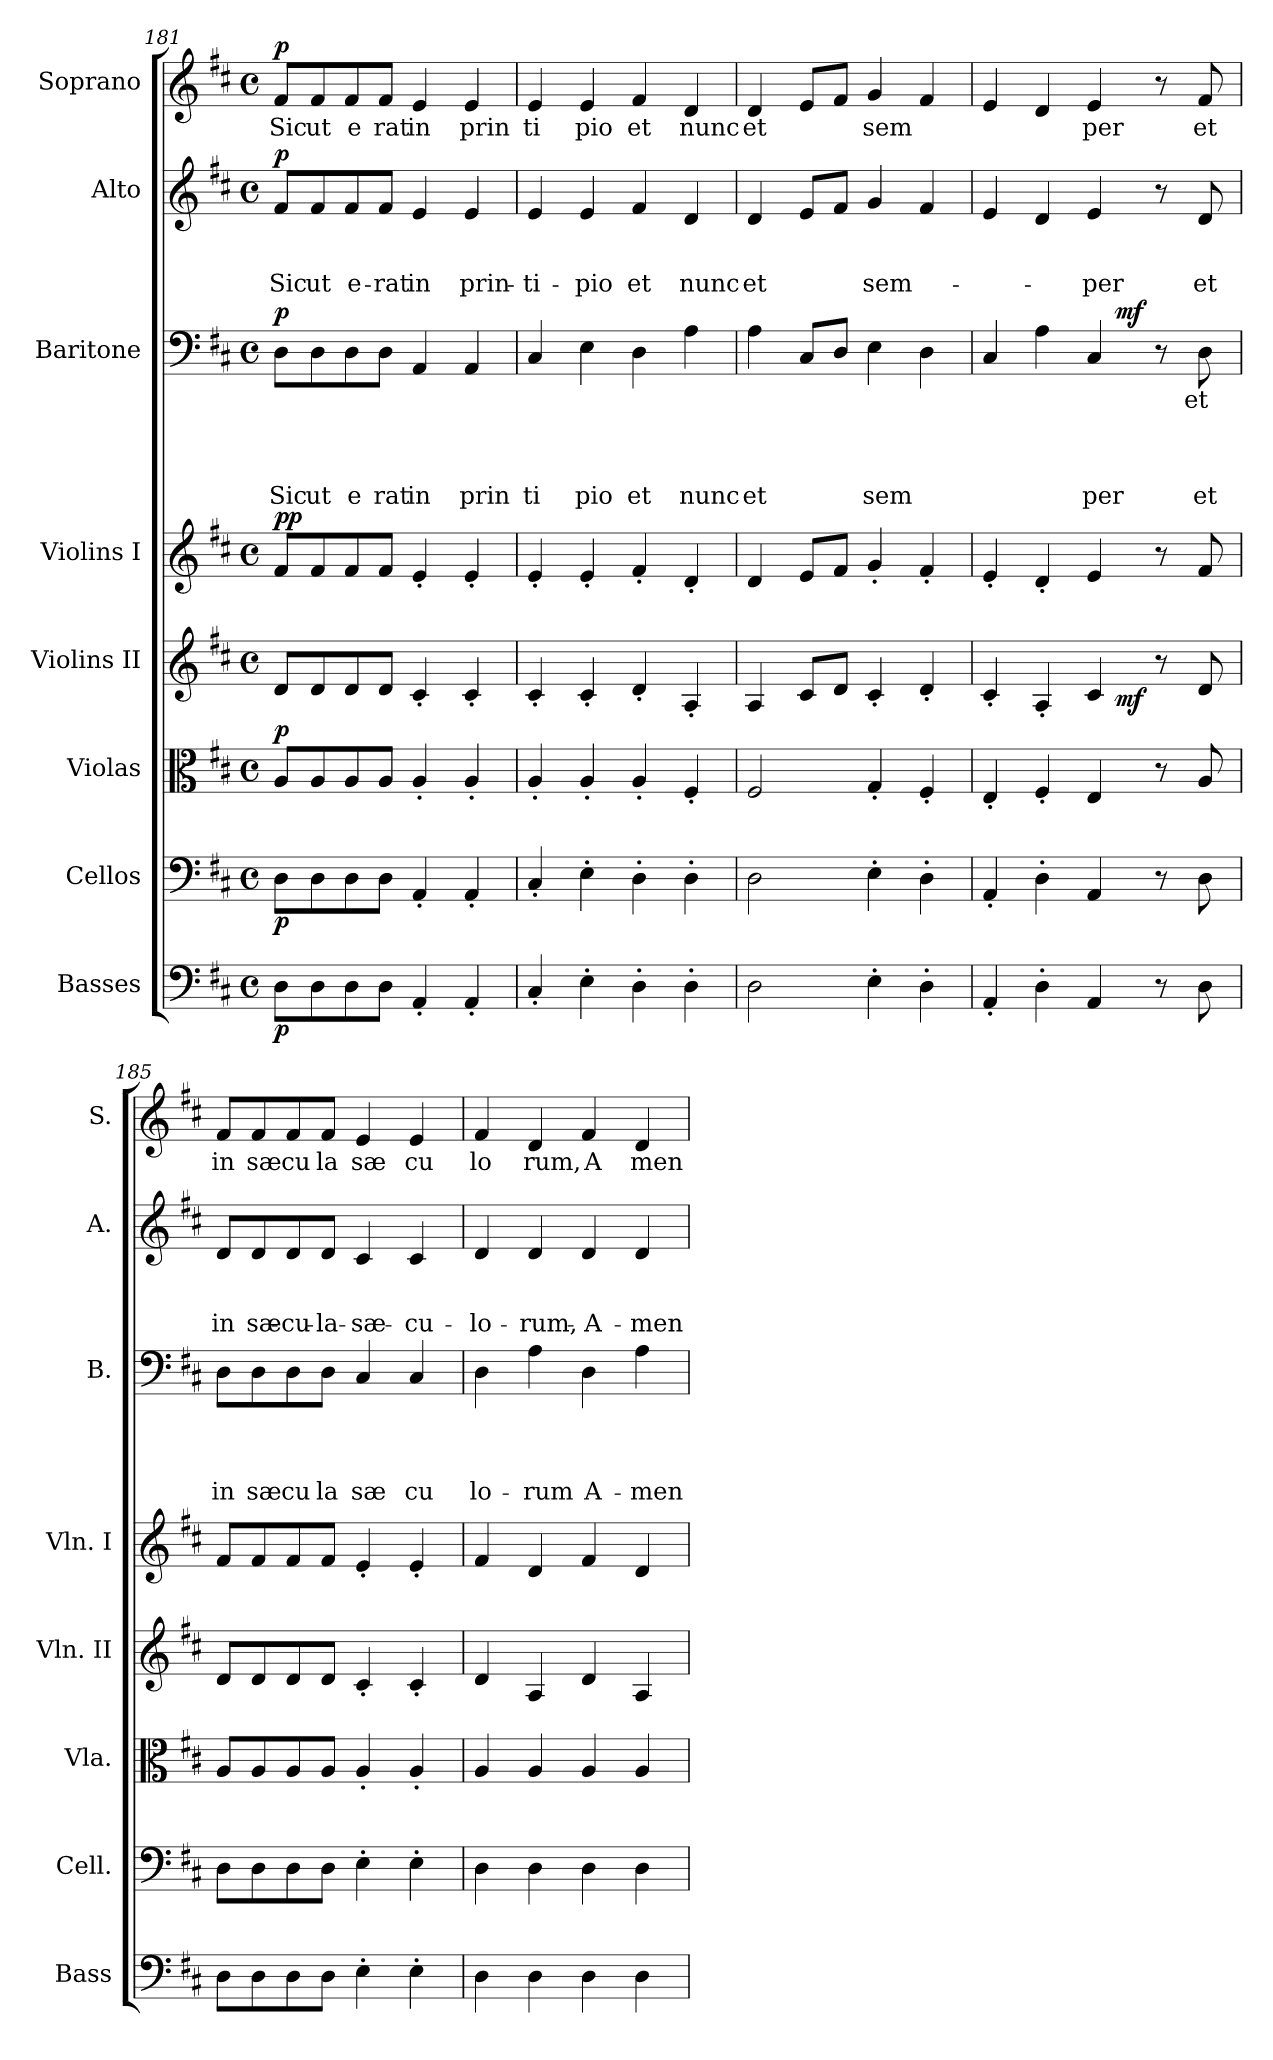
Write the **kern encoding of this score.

**kern	**dynam	**kern	**dynam	**kern	**dynam	**kern	**dynam	**kern	**dynam	**kern	**text	**text	**text	**text	**dynam	**kern	**text	**text	**text	**dynam	**kern	**text	**dynam
*part8	*part8	*part7	*part7	*part6	*part6	*part5	*part5	*part4	*part4	*part3	*part3	*part3	*part3	*part3	*part3	*part2	*part2	*part2	*part2	*part2	*part1	*part1	*part1
*staff8	*staff8	*staff7	*staff7	*staff6	*staff6	*staff5	*staff5	*staff4	*staff4	*staff3	*staff3	*staff3	*staff3	*staff3	*staff3	*staff2	*staff2	*staff2	*staff2	*staff2	*staff1	*staff1	*staff1
*I"Basses	*	*I"Cellos	*	*I"Violas	*	*I"Violins II	*	*I"Violins I	*	*I"Baritone	*	*	*	*	*	*I"Alto	*	*	*	*	*I"Soprano	*	*
*I'Bass	*	*I'Cell.	*	*I'Vla.	*	*I'Vln. II	*	*I'Vln. I	*	*I'B.	*	*	*	*	*	*I'A.	*	*	*	*	*I'S.	*	*
!!LO:PB:g=z
*clefF4	*	*clefF4	*	*clefC3	*	*clefG2	*	*clefG2	*	*clefF4	*	*	*	*	*	*clefG2	*	*	*	*	*clefG2	*	*
*ITrd7c12	*	*	*	*	*	*	*	*	*	*	*	*	*	*	*	*	*	*	*	*	*	*	*
*k[f#c#]	*	*k[f#c#]	*	*k[f#c#]	*	*k[f#c#]	*	*k[f#c#]	*	*k[f#c#]	*	*	*	*	*	*k[f#c#]	*	*	*	*	*k[f#c#]	*	*
*D:	*	*D:	*	*D:	*	*D:	*	*D:	*	*D:	*	*	*	*	*	*D:	*	*	*	*	*D:	*	*
*M4/4	*	*M4/4	*	*M4/4	*	*M4/4	*	*M4/4	*	*M4/4	*	*	*	*	*	*M4/4	*	*	*	*	*M4/4	*	*
*met(c)	*	*met(c)	*	*met(c)	*	*met(c)	*	*met(c)	*	*met(c)	*	*	*	*	*	*met(c)	*	*	*	*	*met(c)	*	*
=181	=181	=181	=181	=181	=181	=181	=181	=181	=181	=181	=181	=181	=181	=181	=181	=181	=181	=181	=181	=181	=181	=181	=181
!	!LO:DY:b	!	!LO:DY:b	!	!LO:DY:a	!	!	!	!LO:DY:a	!	!	!	!	!LO:LY:b	!	!	!	!	!LO:LY:b	!	!	!LO:LY:b	!
!	!	!	!	!	!	!	!	!	!LO:DY:n=1:b	!	!	!	!	!	!LO:DY:a	!	!	!	!	!LO:DY:a	!	!	!LO:DY:a
8DD\L	p	8D\L	p	8A/L	p	8d/L	.	8f#/L	p p	8D\L	.	.	.	Sic	p	8f#/L	.	.	Sic	p	8f#/L	Sic	p
!	!	!	!	!	!	!	!	!	!	!	!	!	!	!LO:LY:b	!	!	!	!	!LO:LY:b	!	!	!LO:LY:b	!
8DD\	.	8D\	.	8A/	.	8d/	.	8f#/	.	8D\	.	.	.	ut	.	8f#/	.	.	ut	.	8f#/	ut	.
!	!	!	!	!	!	!	!	!	!	!	!	!	!	!LO:LY:b:rj	!	!	!	!	!LO:LY:b:rj	!	!	!LO:LY:b:rj	!
8DD\	.	8D\	.	8A/	.	8d/	.	8f#/	.	8D\	.	.	.	e	.	8f#/	.	.	e-	.	8f#/	e	.
!	!	!	!	!	!	!	!	!	!	!	!	!	!	!LO:LY:b	!	!	!	!	!LO:LY:b	!	!	!LO:LY:b	!
8DD\J	.	8D\J	.	8A/J	.	8d/J	.	8f#/J	.	8D\J	.	.	.	rat	.	8f#/J	.	.	-rat	.	8f#/J	rat	.
!	!	!	!	!	!	!	!	!	!	!	!	!	!	!LO:LY:b	!	!	!	!	!LO:LY:b	!	!	!LO:LY:b	!
4AAA'</	.	4AA'</	.	4A'</	.	4c#'</	.	4e'</	.	4AA/	.	.	.	in	.	4e/	.	.	in	.	4e/	in	.
!	!	!	!	!	!	!	!	!	!	!	!	!	!	!LO:LY:b	!	!	!	!	!LO:LY:b	!	!	!LO:LY:b	!
4AAA'</	.	4AA'</	.	4A'</	.	4c#'</	.	4e'</	.	4AA/	.	.	.	prin	.	4e/	.	.	prin-	.	4e/	prin	.
=182	=182	=182	=182	=182	=182	=182	=182	=182	=182	=182	=182	=182	=182	=182	=182	=182	=182	=182	=182	=182	=182	=182	=182
!	!	!	!	!	!	!	!	!	!	!	!	!	!	!LO:LY:b:rj	!	!	!	!	!LO:LY:b:rj	!	!	!LO:LY:b:rj	!
4CC#'</	.	4C#'</	.	4A'</	.	4c#'</	.	4e'</	.	4C#/	.	.	.	ti	.	4e/	.	.	-ti-	.	4e/	ti	.
!	!	!	!	!	!	!	!	!	!	!	!	!	!	!LO:LY:b	!	!	!	!	!LO:LY:b	!	!	!LO:LY:b	!
4EE'>\	.	4E'>\	.	4A'</	.	4c#'</	.	4e'</	.	4E\	.	.	.	pio	.	4e/	.	.	-pio	.	4e/	pio	.
!	!	!	!	!	!	!	!	!	!	!	!	!	!	!LO:LY:b:rj	!	!	!	!	!LO:LY:b:rj	!	!	!LO:LY:b:rj	!
4DD'>\	.	4D'>\	.	4A'</	.	4d'</	.	4f#'</	.	4D\	.	.	.	et	.	4f#/	.	.	et	.	4f#/	et	.
!	!	!	!	!	!	!	!	!	!	!	!	!	!	!LO:LY:b	!	!	!	!	!LO:LY:b	!	!	!LO:LY:b	!
4DD'>\	.	4D'>\	.	4F#'</	.	4A'</	.	4d'</	.	4A\	.	.	.	nunc	.	4d/	.	.	nunc	.	4d/	nunc	.
=183	=183	=183	=183	=183	=183	=183	=183	=183	=183	=183	=183	=183	=183	=183	=183	=183	=183	=183	=183	=183	=183	=183	=183
!	!	!	!	!	!	!	!	!	!	!	!	!	!	!LO:LY:b:rj	!	!	!	!	!LO:LY:b:rj	!	!	!LO:LY:b:rj	!
2DD\	.	2D\	.	2F#/	.	4A/	.	4d/	.	4A\	.	.	.	et	.	4d/	.	.	et	.	4d/	et	.
.	.	.	.	.	.	8c#/L	.	8e/L	.	8C#/L	.	.	.	.	.	8e/L	.	.	.	.	8e/L	.	.
.	.	.	.	.	.	8d/J	.	8f#/J	.	8D/J	.	.	.	.	.	8f#/J	.	.	.	.	8f#/J	.	.
!	!	!	!	!	!	!	!	!	!	!	!	!	!	!LO:LY:b	!	!	!	!	!LO:LY:b	!	!	!LO:LY:b	!
4EE'>\	.	4E'>\	.	4G'</	.	4c#'</	.	4g'</	.	4E\	.	.	.	sem	.	4g/	.	.	sem-	.	4g/	sem	.
4DD'>\	.	4D'>\	.	4F#'</	.	4d'</	.	4f#'</	.	4D\	.	.	.	.	.	4f#/	.	.	.	.	4f#/	.	.
=184	=184	=184	=184	=184	=184	=184	=184	=184	=184	=184	=184	=184	=184	=184	=184	=184	=184	=184	=184	=184	=184	=184	=184
*^	*	*	*	*	*	*^	*	*^	*	*^	*	*	*	*	*	*	*	*	*	*	*^	*	*
4AAA'</	2ryy	.	4AA'</	.	4E'</	.	4c#'</	2ryy	.	4e'</	2ryy	.	4C#/	2ryy	.	.	.	.	.	4e/	.	.	.	.	4e/	2ryy	.	.
4DD'>\	.	.	4D'>\	.	4F#'</	.	4A'</	.	.	4d'</	.	.	4A\	.	.	.	.	.	.	4d/	.	.	.	.	4d/	.	.	.
!	!	!	!	!	!	!	!	!	!	!	!	!	!	!	!	!	!	!LO:LY:b	!	!	!	!	!LO:LY:b	!	!	!	!LO:LY:b	!
4AAA/	4ryy	.	4AA/	.	4E/	.	4c#/	16.ryy	.	4e/	16.ryy	.	4C#/	16.ryy	.	.	.	per	.	4e/	.	.	-per	.	4e/	16.ryy	per	.
!	!	!	!	!	!	!	!	!	!LO:DY:b	!	!	!LO:DY:a	!	!	!	!	!	!	!	!	!	!	!	!	!	!	!	!
!	!	!	!	!	!	!	!	!	!	!	!	!LO:DY:n=1:b	!	!	!	!	!	!	!LO:DY:a	!	!	!	!	!	!	!	!	!LO:DY:a
!	!	!	!	!	!	!	!	!	!	!	!	!	!	!	!	!	!	!	!	!	!	!	!	!	!	!	!	!LO:DY:n=1:b
.	.	.	.	.	.	.	.	4ryy	mf	.	4ryy	mf mf	.	4ryy	.	.	.	.	mf	.	.	.	.	.	.	4ryy	.	mf mf
8r	16.ryy	.	8r	.	8r	.	8r	.	.	8r	.	.	8r	.	.	.	.	.	.	8r	.	.	.	.	8r	.	.	.
!	!	!	!	!	!	!	!	!	!	!	!	!	!	!LO:TX:b:t=et	!	!	!	!	!	!	!	!	!	!	!	!	!	!
!	!	!LO:DY:a	!	!	!	!	!	!	!	!	!	!	!	!	!	!	!	!	!	!	!	!	!	!	!	!	!	!
!	!	!LO:DY:n=1:b	!	!	!	!	!	!	!	!	!	!	!	!	!	!	!	!	!	!	!	!	!	!	!	!	!	!
.	8ryy	mf mf	.	.	.	.	.	8ryy	.	.	8ryy	.	.	8ryy	.	.	.	.	.	.	.	.	.	.	.	8ryy	.	.
!	!	!	!	!	!	!	!	!	!	!	!	!	!	!	!	!	!	!LO:LY:b:rj	!	!	!	!	!LO:LY:b:rj	!	!	!	!LO:LY:b:rj	!
8DD\	.	.	8D\	.	8A/	.	8d/	.	.	8f#/	.	.	8D\	.	.	.	.	et	.	8d/	.	.	et	.	8f#/	.	et	.
.	32ryy	.	.	.	.	.	.	32ryy	.	.	32ryy	.	.	32ryy	.	.	.	.	.	.	.	.	.	.	.	32ryy	.	.
=185	=185	=185	=185	=185	=185	=185	=185	=185	=185	=185	=185	=185	=185	=185	=185	=185	=185	=185	=185	=185	=185	=185	=185	=185	=185	=185	=185	=185
!	!	!	!	!	!	!	!	!	!	!	!	!	!	!	!	!	!	!LO:LY:b	!	!	!	!	!LO:LY:b	!	!	!	!LO:LY:b	!
*	*	*	*	*	*	*	*v	*v	*	*	*	*	*v	*v	*	*	*	*	*	*	*	*	*	*	*v	*v	*	*
*v	*v	*	*	*	*	*	*	*	*v	*v	*	*	*	*	*	*	*	*	*	*	*	*	*	*	*
8DD\L	.	8D\L	.	8A/L	.	8d/L	.	8f#/L	.	8D\L	.	.	.	in	.	8d/L	.	.	in	.	8f#/L	in	.
!	!	!	!	!	!	!	!	!	!	!	!	!	!	!LO:LY:b	!	!	!	!	!LO:LY:b	!	!	!LO:LY:b	!
8DD\	.	8D\	.	8A/	.	8d/	.	8f#/	.	8D\	.	.	.	sæ	.	8d/	.	.	sæ-	.	8f#/	sæ	.
!	!	!	!	!	!	!	!	!	!	!	!	!	!	!LO:LY:b	!	!	!	!	!LO:LY:b	!	!	!LO:LY:b	!
8DD\	.	8D\	.	8A/	.	8d/	.	8f#/	.	8D\	.	.	.	cu	.	8d/	.	.	-cu-	.	8f#/	cu	.
!	!	!	!	!	!	!	!	!	!	!	!	!	!	!LO:LY:b:rj	!	!	!	!	!LO:LY:b:rj	!	!	!LO:LY:b:rj	!
8DD\J	.	8D\J	.	8A/J	.	8d/J	.	8f#/J	.	8D\J	.	.	.	la	.	8d/J	.	.	-la-	.	8f#/J	la	.
!	!	!	!	!	!	!	!	!	!	!	!	!	!	!LO:LY:b	!	!	!	!	!LO:LY:b	!	!	!LO:LY:b	!
4EE'>\	.	4E'>\	.	4A'</	.	4c#'</	.	4e'</	.	4C#/	.	.	.	sæ	.	4c#/	.	.	-sæ-	.	4e/	sæ	.
!	!	!	!	!	!	!	!	!	!	!	!	!	!	!LO:LY:b	!	!	!	!	!LO:LY:b	!	!	!LO:LY:b	!
4EE'>\	.	4E'>\	.	4A'</	.	4c#'</	.	4e'</	.	4C#/	.	.	.	cu	.	4c#/	.	.	-cu-	.	4e/	cu	.
!!LO:LB:g=z
=186	=186	=186	=186	=186	=186	=186	=186	=186	=186	=186	=186	=186	=186	=186	=186	=186	=186	=186	=186	=186	=186	=186	=186
!	!	!	!	!	!	!	!	!	!	!	!	!	!	!LO:LY:b:rj	!	!	!	!	!LO:LY:b:rj	!	!	!LO:LY:b:rj	!
4DD\	.	4D\	.	4A/	.	4d/	.	4f#/	.	4D\	.	.	.	lo-	.	4d/	.	.	-lo-	.	4f#/	lo	.
!	!	!	!	!	!	!	!	!	!	!	!	!	!	!LO:LY:b	!	!	!	!	!LO:LY:b	!	!	!LO:LY:b	!
4DD\	.	4D\	.	4A/	.	4A/	.	4d/	.	4A\	.	.	.	-rum	.	4d/	.	.	-rum,-	.	4d/	rum,	.
!	!	!	!	!	!	!	!	!	!	!	!	!	!	!LO:LY:b:rj	!	!	!	!	!LO:LY:b:rj	!	!	!LO:LY:b:rj	!
4DD\	.	4D\	.	4A/	.	4d/	.	4f#/	.	4D\	.	.	.	A-	.	4d/	.	.	-A-	.	4f#/	A	.
!	!	!	!	!	!	!	!	!	!	!	!	!	!	!LO:LY:b	!	!	!	!	!LO:LY:b	!	!	!LO:LY:b	!
4DD\	.	4D\	.	4A/	.	4A/	.	4d/	.	4A\	.	.	.	-men	.	4d/	.	.	-men	.	4d/	men	.
=	=	=	=	=	=	=	=	=	=	=	=	=	=	=	=	=	=	=	=	=	=	=	=
*-	*-	*-	*-	*-	*-	*-	*-	*-	*-	*-	*-	*-	*-	*-	*-	*-	*-	*-	*-	*-	*-	*-	*-
